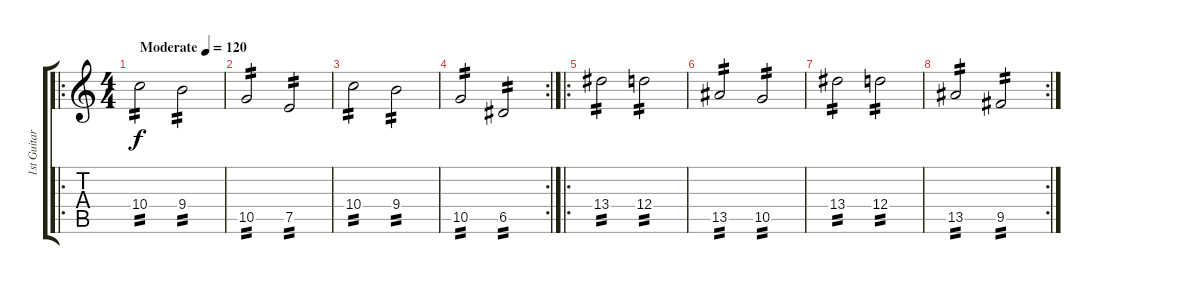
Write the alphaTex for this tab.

\track ("1st Guitar" "1st Guitar") {instrument overdrivenguitar}
\staff {score tabs}
\tuning (E4 B3 G3 D3 A2 E2) {hide}
\ro
\ts (4 4)
\tempo (120 "Moderate")
\clef g2
\ks c
10.4.2{tp 2 dy f instrument overdrivenguitar} 9.4.2{tp 2} |
10.5.2{tp 2} 7.5.2{tp 2} |
10.4.2{tp 2} 9.4.2{tp 2} |
\rc 2
10.5.2{tp 2} 6.5.2{tp 2} |
\ro
13.4.2{tp 2} 12.4.2{tp 2} |
13.5.2{tp 2} 10.5.2{tp 2} |
13.4.2{tp 2} 12.4.2{tp 2} |
\rc 2
13.5.2{tp 2} 9.5.2{tp 2}
